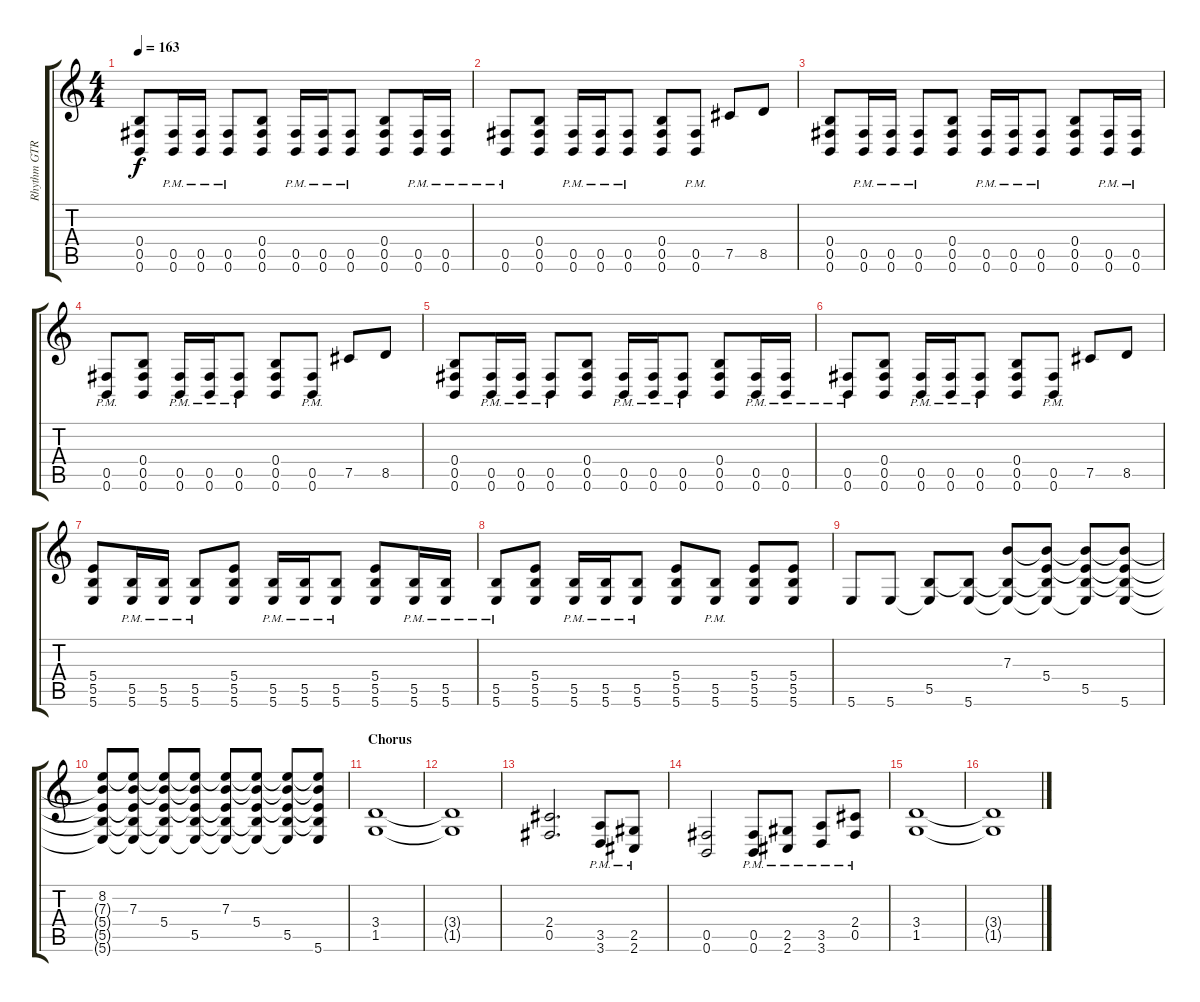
\track ("Rhythm GTR 1" "Rhythm GTR") {instrument overdrivenguitar}
\staff {score tabs}
\tuning (Db4 Ab3 E3 B2 Gb2 B1) {hide}
\ts (4 4)
\tempo 163
\clef g2
\ks aminor
(0.4 0.5 0.6).8{dy f} (0.5{pm} 0.6{pm}).16 (0.5{pm} 0.6{pm}).16 (0.5{pm} 0.6{pm}).8 (0.4 0.5 0.6).8 (0.5{pm} 0.6{pm}).16 (0.5{pm} 0.6{pm}).16 (0.5{pm} 0.6{pm}).8 (0.4 0.5 0.6).8 (0.5{pm} 0.6{pm}).16 (0.5{pm} 0.6{pm}).16 |
(0.5{pm} 0.6{pm}).8 (0.4 0.5 0.6).8 (0.5{pm} 0.6{pm}).16 (0.5{pm} 0.6{pm}).16 (0.5{pm} 0.6{pm}).8 (0.4 0.5 0.6).8 (0.5{pm} 0.6{pm}).8 7.5.8 8.5.8 |
(0.4 0.5 0.6).8 (0.5{pm} 0.6{pm}).16 (0.5{pm} 0.6{pm}).16 (0.5{pm} 0.6{pm}).8 (0.4 0.5 0.6).8 (0.5{pm} 0.6{pm}).16 (0.5{pm} 0.6{pm}).16 (0.5{pm} 0.6{pm}).8 (0.4 0.5 0.6).8 (0.5{pm} 0.6{pm}).16 (0.5{pm} 0.6{pm}).16 |
(0.5{pm} 0.6{pm}).8 (0.4 0.5 0.6).8 (0.5{pm} 0.6{pm}).16 (0.5{pm} 0.6{pm}).16 (0.5{pm} 0.6{pm}).8 (0.4 0.5 0.6).8 (0.5{pm} 0.6{pm}).8 7.5.8 8.5.8 |
(0.4 0.5 0.6).8 (0.5{pm} 0.6{pm}).16 (0.5{pm} 0.6{pm}).16 (0.5{pm} 0.6{pm}).8 (0.4 0.5 0.6).8 (0.5{pm} 0.6{pm}).16 (0.5{pm} 0.6{pm}).16 (0.5{pm} 0.6{pm}).8 (0.4 0.5 0.6).8 (0.5{pm} 0.6{pm}).16 (0.5{pm} 0.6{pm}).16 |
(0.5{pm} 0.6{pm}).8 (0.4 0.5 0.6).8 (0.5{pm} 0.6{pm}).16 (0.5{pm} 0.6{pm}).16 (0.5{pm} 0.6{pm}).8 (0.4 0.5 0.6).8 (0.5{pm} 0.6{pm}).8 7.5.8 8.5.8 |
(5.4 5.5 5.6).8 (5.5{pm} 5.6{pm}).16 (5.5{pm} 5.6{pm}).16 (5.5{pm} 5.6{pm}).8 (5.4 5.5 5.6).8 (5.5{pm} 5.6{pm}).16 (5.5{pm} 5.6{pm}).16 (5.5{pm} 5.6{pm}).8 (5.4 5.5 5.6).8 (5.5{pm} 5.6{pm}).16 (5.5{pm} 5.6{pm}).16 |
(5.5{pm} 5.6{pm}).8 (5.4 5.5 5.6).8 (5.5{pm} 5.6{pm}).16 (5.5{pm} 5.6{pm}).16 (5.5{pm} 5.6{pm}).8 (5.4 5.5 5.6).8 (5.5{pm} 5.6{pm}).8 (5.4 5.5 5.6).8 (5.4 5.5 5.6).8 |
5.6.8 5.6.8 (5.5 5.6{t}).8 (5.5{t} 5.6).8 (7.3 5.5{t} 5.6{t}).8 (7.3{t} 5.4 5.5{t} 5.6{t}).8 (7.3{t} 5.4{t} 5.5 5.6{t}).8 (7.3{t} 5.4{t} 5.5{t} 5.6).8 |
(8.2 7.3{t} 5.4{t} 5.5{t} 5.6{t}).8 (8.2{t} 7.3 5.4{t} 5.5{t} 5.6{t}).8 (8.2{t} 7.3{t} 5.4 5.5{t} 5.6{t}).8 (8.2{t} 7.3{t} 5.4{t} 5.5 5.6{t}).8 (8.2{t} 7.3 5.4{t} 5.5{t} 5.6{t}).8 (8.2{t} 7.3{t} 5.4 5.5{t} 5.6{t}).8 (8.2{t} 7.3{t} 5.4{t} 5.5 5.6{t}).8 (8.2{t} 7.3{t} 5.4{t} 5.5{t} 5.6).8 |
\section ("" "Chorus")
(3.4 1.5).1 |
(3.4{t} 1.5{t}).1 |
(2.4 0.5).2{d} (3.5{pm} 3.6{pm}).8 (2.5{pm} 2.6{pm}).8 |
(0.5 0.6).2 (0.5{pm} 0.6{pm}).8 (2.5{pm} 2.6{pm}).8 (3.5{pm} 3.6{pm}).8 (2.4{pm} 0.5{pm}).8 |
(3.4 1.5).1 |
(3.4{t} 1.5{t}).1
